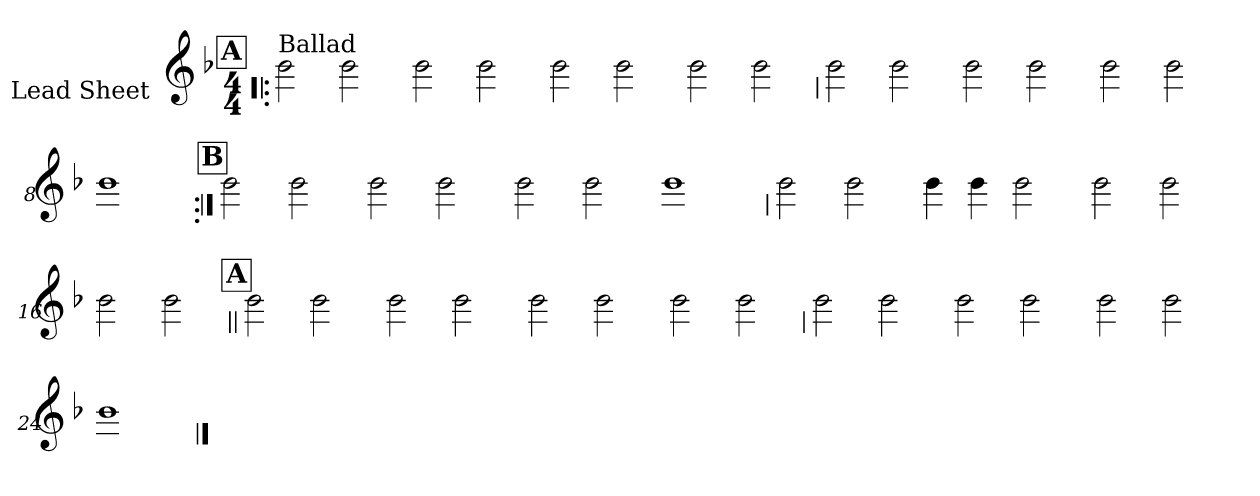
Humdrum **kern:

**kern
*part1
*staff1
*I"Lead Sheet
*stria0
*clefG2
*k[b-]
*F:
*M4/4
!!LO:REH:place=s1:a:t=A
=1!|:
!LO:TX:a:t=Ballad
2b-
2b-
=2-
2b-
2b-
=3-
2b-
2b-
=4-
2b-
2b-
!!LO:LB:g=z
=5
2b-
2b-
=6-
2b-
2b-
=7-
2b-
2b-
=8-
1b-
!!LO:LB:g=z
!!LO:REH:place=s1:a:t=B
=9:|!
2b-
2b-
=10-
2b-
2b-
=11-
2b-
2b-
=12-
1b-
!!LO:LB:g=z
=13
2b-
2b-
=14-
4b-
4b-
2b-
=15-
2b-
2b-
=16-
2b-
2b-
!!LO:LB:g=z
!!LO:REH:place=s1:a:t=A
=17||
2b-
2b-
=18-
2b-
2b-
=19-
2b-
2b-
=20-
2b-
2b-
!!LO:LB:g=z
=21
2b-
2b-
=22-
2b-
2b-
=23-
2b-
2b-
=24-
1b-
==
*-
